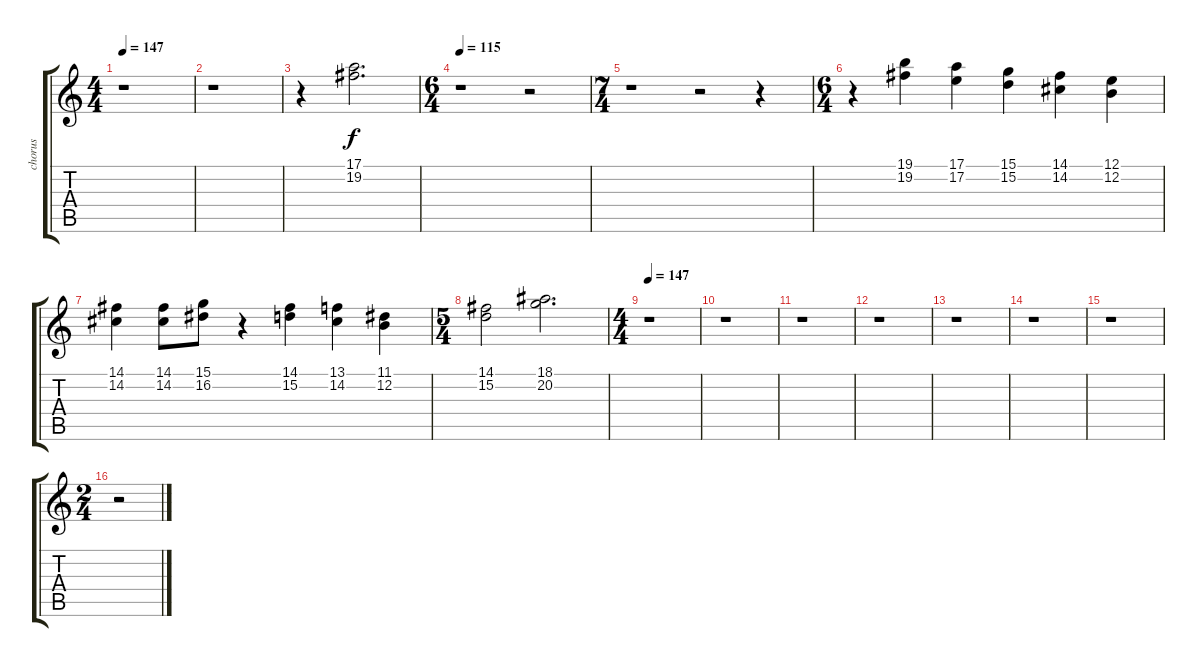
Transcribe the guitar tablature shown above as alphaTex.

\track ("chorus" "chorus") {instrument voiceoohs}
\staff {score tabs}
\tuning (E4 B3 G3 D3 A2 E2) {hide}
\ts (4 4)
\tempo 147
\clef g2
\ks c
r.1{dy f} |
r.1 |
r.4 (17.1 19.2).2{d} |
\ts (6 4)
\tempo 115
r.1 r.2 |
\ts (7 4)
r.1 r.2 r.4 |
\ts (6 4)
r.4 (19.1 19.2).4 (17.1 17.2).4 (15.1 15.2).4 (14.1 14.2).4 (12.1 12.2).4 |
(14.1 14.2).4 (14.1 14.2).8 (15.1 16.2).8 r.4 (14.1 15.2).4 (13.1 14.2).4 (11.1 12.2).4 |
\ts (5 4)
(14.1 15.2).2 (18.1 20.2).2{d} |
\ts (4 4)
\tempo 147
r.1 |
r.1 |
r.1 |
r.1 |
r.1 |
r.1 |
r.1 |
\ts (2 4)
r.2
